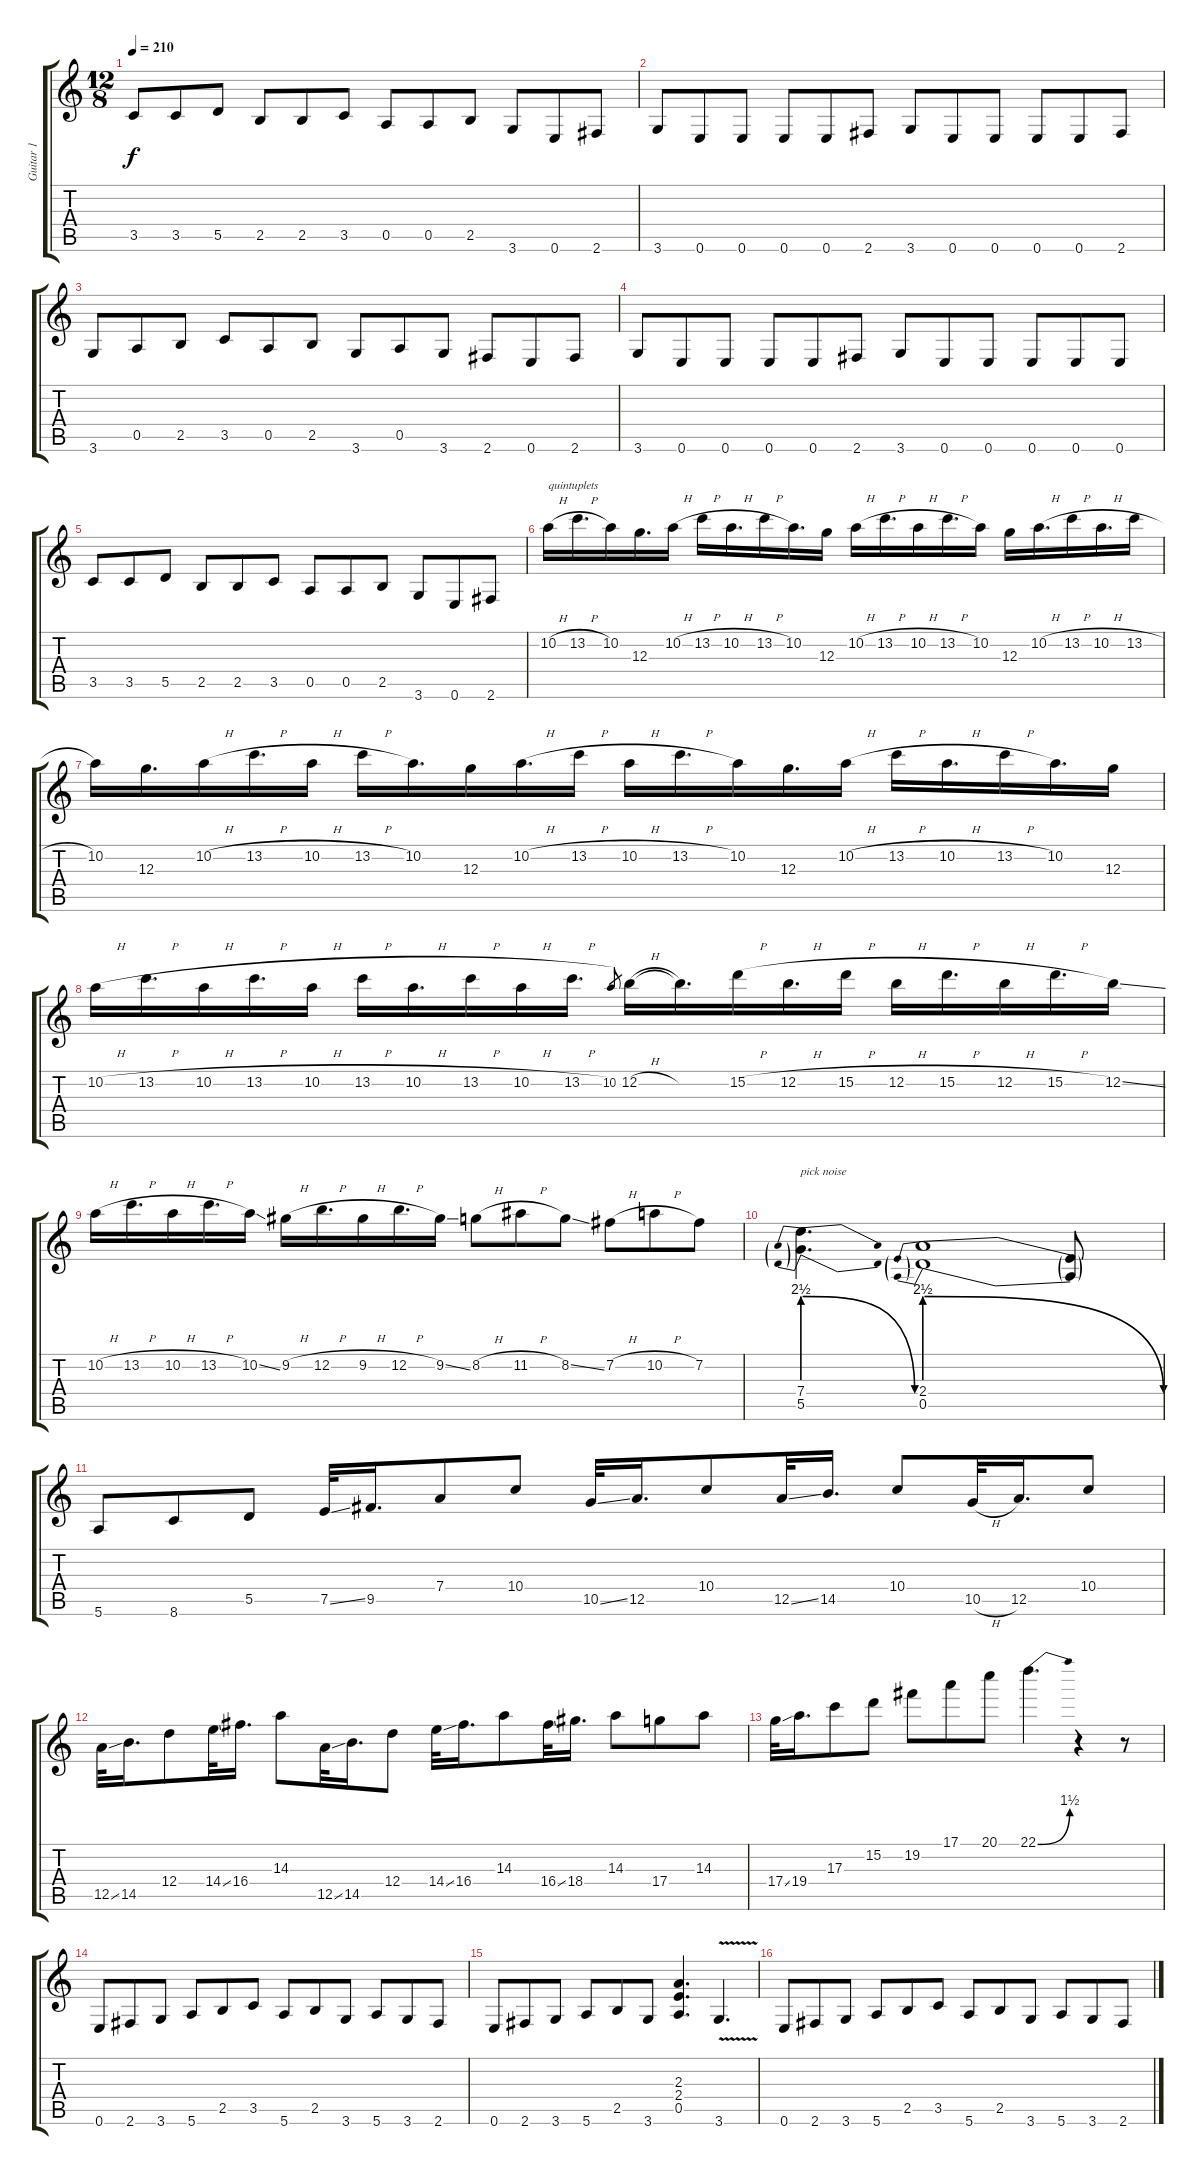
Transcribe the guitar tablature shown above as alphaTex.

\track ("Guitar 1" "Guitar 1") {instrument overdrivenguitar}
\staff {score tabs}
\tuning (E4 B3 G3 D3 A2 E2) {hide}
\ts (12 8)
\tempo 210
\clef g2
\ks c
3.5.8{dy f} 3.5.8 5.5.8 2.5.8 2.5.8 3.5.8 0.5.8 0.5.8 2.5.8 3.6.8 0.6.8 2.6.8 |
3.6.8 0.6.8 0.6.8 0.6.8 0.6.8 2.6.8 3.6.8 0.6.8 0.6.8 0.6.8 0.6.8 2.6.8 |
3.6.8 0.5.8 2.5.8 3.5.8 0.5.8 2.5.8 3.6.8 0.5.8 3.6.8 2.6.8 0.6.8 2.6.8 |
3.6.8 0.6.8 0.6.8 0.6.8 0.6.8 2.6.8 3.6.8 0.6.8 0.6.8 0.6.8 0.6.8 0.6.8 |
3.5.8 3.5.8 5.5.8 2.5.8 2.5.8 3.5.8 0.5.8 0.5.8 2.5.8 3.6.8 0.6.8 2.6.8 |
10.2{h}.16{txt "quintuplets"} 13.2{h}.16{d} 10.2.16 12.3.16{d} 10.2{h}.16 13.2{h}.16 10.2{h}.16{d} 13.2{h}.16 10.2.16{d} 12.3.16 10.2{h}.16 13.2{h}.16{d} 10.2{h}.16 13.2{h}.16{d} 10.2.16 12.3.16 10.2{h}.16{d} 13.2{h}.16 10.2{h}.16{d} 13.2{h}.16 |
10.2.16 12.3.16{d} 10.2{h}.16 13.2{h}.16{d} 10.2{h}.16 13.2{h}.16 10.2.16{d} 12.3.16 10.2{h}.16{d} 13.2{h}.16 10.2{h}.16 13.2{h}.16{d} 10.2.16 12.3.16{d} 10.2{h}.16 13.2{h}.16 10.2{h}.16{d} 13.2{h}.16 10.2.16{d} 12.3.16 |
10.2{h}.16 13.2{h}.16{d} 10.2{h}.16 13.2{h}.16{d} 10.2{h}.16 13.2{h}.16 10.2{h}.16{d} 13.2{h}.16 10.2{h}.16 13.2{h}.16{d} 10.2.8{gr} 12.2{h}.16 12.2{t}.16{d} 15.2{h}.16 12.2{h}.16{d} 15.2{h}.16 12.2{h}.16 15.2{h}.16{d} 12.2{h}.16 15.2{h}.16{d} 12.2{ss}.16 |
10.2{h}.16 13.2{h}.16{d} 10.2{h}.16 13.2{h}.16{d} 10.2{ss}.16 9.2{h}.16 12.2{h}.16{d} 9.2{h}.16 12.2{h}.16{d} 9.2{ss}.16 8.2{h}.8 11.2{h}.8 8.2{ss}.8 7.2{h}.8 10.2{h}.8 7.2.8 |
(7.4{be (prebendrelease 0 10 60 0)} 5.5{be (prebendrelease 0 10 60 0)}).4{d txt "pick noise"} (2.4{be (prebendrelease 0 10 60 0)} 0.5{be (prebendrelease 0 10 60 0)}).1 (2.4{t} 0.5{t}).8 |
5.6.8 8.6.8 5.5.8 7.5{ss}.32 9.5.16{d} 7.4.8 10.4.8 10.5{ss}.32 12.5.16{d} 10.4.8 12.5{ss}.32 14.5.16{d} 10.4.8 10.5{h}.32 12.5.16{d} 10.4.8 |
12.5{ss}.32 14.5.16{d} 12.4.8 14.4{ss}.32 16.4.16{d} 14.3.8 12.5{ss}.32 14.5.16{d} 12.4.8 14.4{ss}.32 16.4.16{d} 14.3.8 16.4{ss}.32 18.4.16{d} 14.3.8 17.4.8 14.3.8 |
17.4{ss}.32 19.4.16{d} 17.3.8 15.2.8 19.2.8 17.1.8 20.1.8 22.1{be (bend 0 0 60 6)}.4{d} r.4 r.8 |
0.6.8 2.6.8 3.6.8 5.6.8 2.5.8 3.5.8 5.6.8 2.5.8 3.6.8 5.6.8 3.6.8 2.6.8 |
0.6.8 2.6.8 3.6.8 5.6.8 2.5.8 3.6.8 (2.3 2.4 0.5).4{d} 3.6{v}.4{d} |
0.6.8 2.6.8 3.6.8 5.6.8 2.5.8 3.5.8 5.6.8 2.5.8 3.6.8 5.6.8 3.6.8 2.6.8
